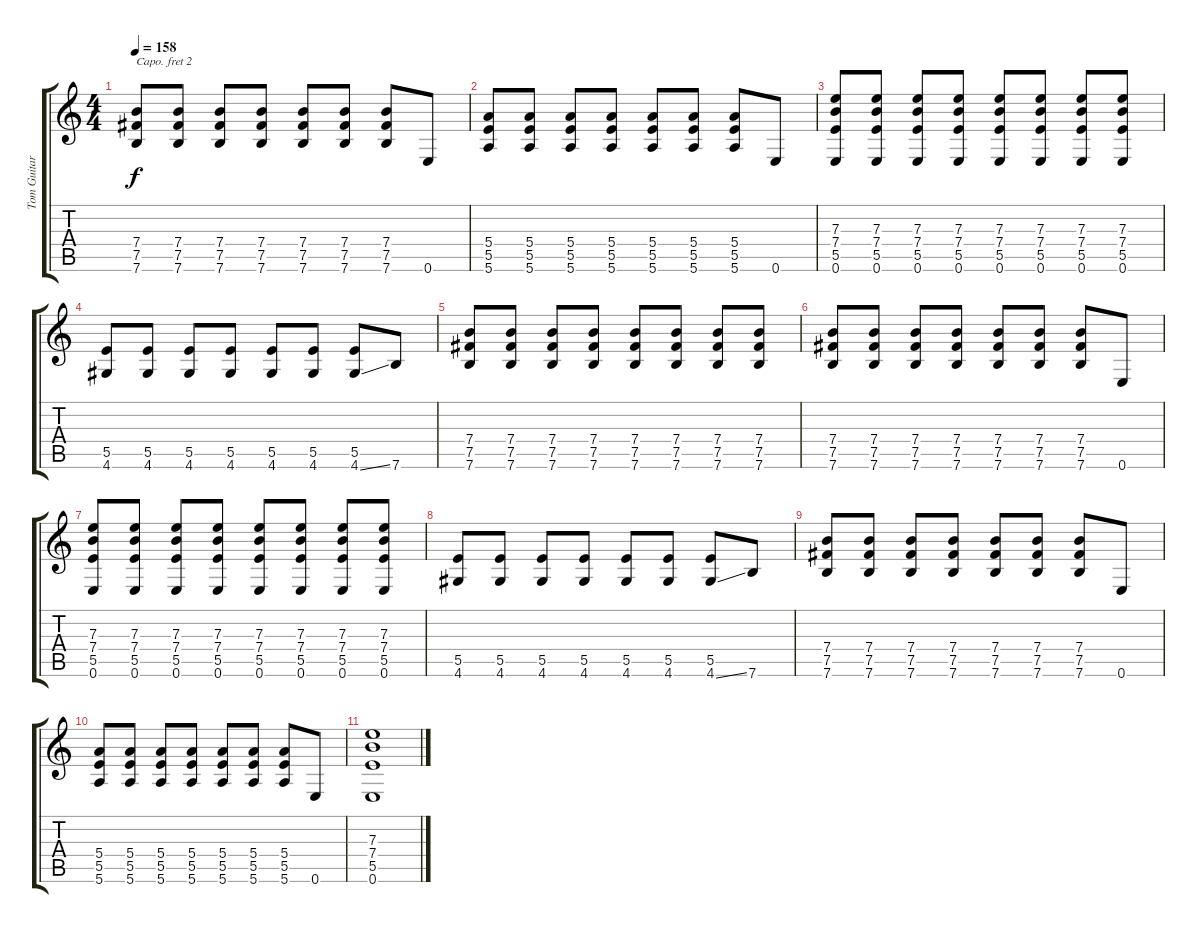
\track ("Tom Guitar Distorsion1" "Tom Guitar") {instrument distortionguitar}
\staff {score tabs}
\capo 2
\tuning (E4 B3 G3 D3 A2 D2) {hide}
\ts (4 4)
\tempo 158
\clef g2
\ks c
(7.4 7.5 7.6).8{dy f} (7.4 7.5 7.6).8 (7.4 7.5 7.6).8 (7.4 7.5 7.6).8 (7.4 7.5 7.6).8 (7.4 7.5 7.6).8 (7.4 7.5 7.6).8 0.6.8 |
(5.4 5.5 5.6).8 (5.4 5.5 5.6).8 (5.4 5.5 5.6).8 (5.4 5.5 5.6).8 (5.4 5.5 5.6).8 (5.4 5.5 5.6).8 (5.4 5.5 5.6).8 0.6.8 |
(7.3 7.4 5.5 0.6).8 (7.3 7.4 5.5 0.6).8 (7.3 7.4 5.5 0.6).8 (7.3 7.4 5.5 0.6).8 (7.3 7.4 5.5 0.6).8 (7.3 7.4 5.5 0.6).8 (7.3 7.4 5.5 0.6).8 (7.3 7.4 5.5 0.6).8 |
(5.5 4.6).8 (5.5 4.6).8 (5.5 4.6).8 (5.5 4.6).8 (5.5 4.6).8 (5.5 4.6).8 (5.5 4.6{ss}).8 7.6.8 |
(7.4 7.5 7.6).8 (7.4 7.5 7.6).8 (7.4 7.5 7.6).8 (7.4 7.5 7.6).8 (7.4 7.5 7.6).8 (7.4 7.5 7.6).8 (7.4 7.5 7.6).8 (7.4 7.5 7.6).8 |
(7.4 7.5 7.6).8 (7.4 7.5 7.6).8 (7.4 7.5 7.6).8 (7.4 7.5 7.6).8 (7.4 7.5 7.6).8 (7.4 7.5 7.6).8 (7.4 7.5 7.6).8 0.6.8 |
(7.3 7.4 5.5 0.6).8 (7.3 7.4 5.5 0.6).8 (7.3 7.4 5.5 0.6).8 (7.3 7.4 5.5 0.6).8 (7.3 7.4 5.5 0.6).8 (7.3 7.4 5.5 0.6).8 (7.3 7.4 5.5 0.6).8 (7.3 7.4 5.5 0.6).8 |
(5.5 4.6).8 (5.5 4.6).8 (5.5 4.6).8 (5.5 4.6).8 (5.5 4.6).8 (5.5 4.6).8 (5.5 4.6{ss}).8 7.6.8 |
(7.4 7.5 7.6).8 (7.4 7.5 7.6).8 (7.4 7.5 7.6).8 (7.4 7.5 7.6).8 (7.4 7.5 7.6).8 (7.4 7.5 7.6).8 (7.4 7.5 7.6).8 0.6.8 |
(5.4 5.5 5.6).8 (5.4 5.5 5.6).8 (5.4 5.5 5.6).8 (5.4 5.5 5.6).8 (5.4 5.5 5.6).8 (5.4 5.5 5.6).8 (5.4 5.5 5.6).8 0.6.8 |
(7.3 7.4 5.5 0.6).1
